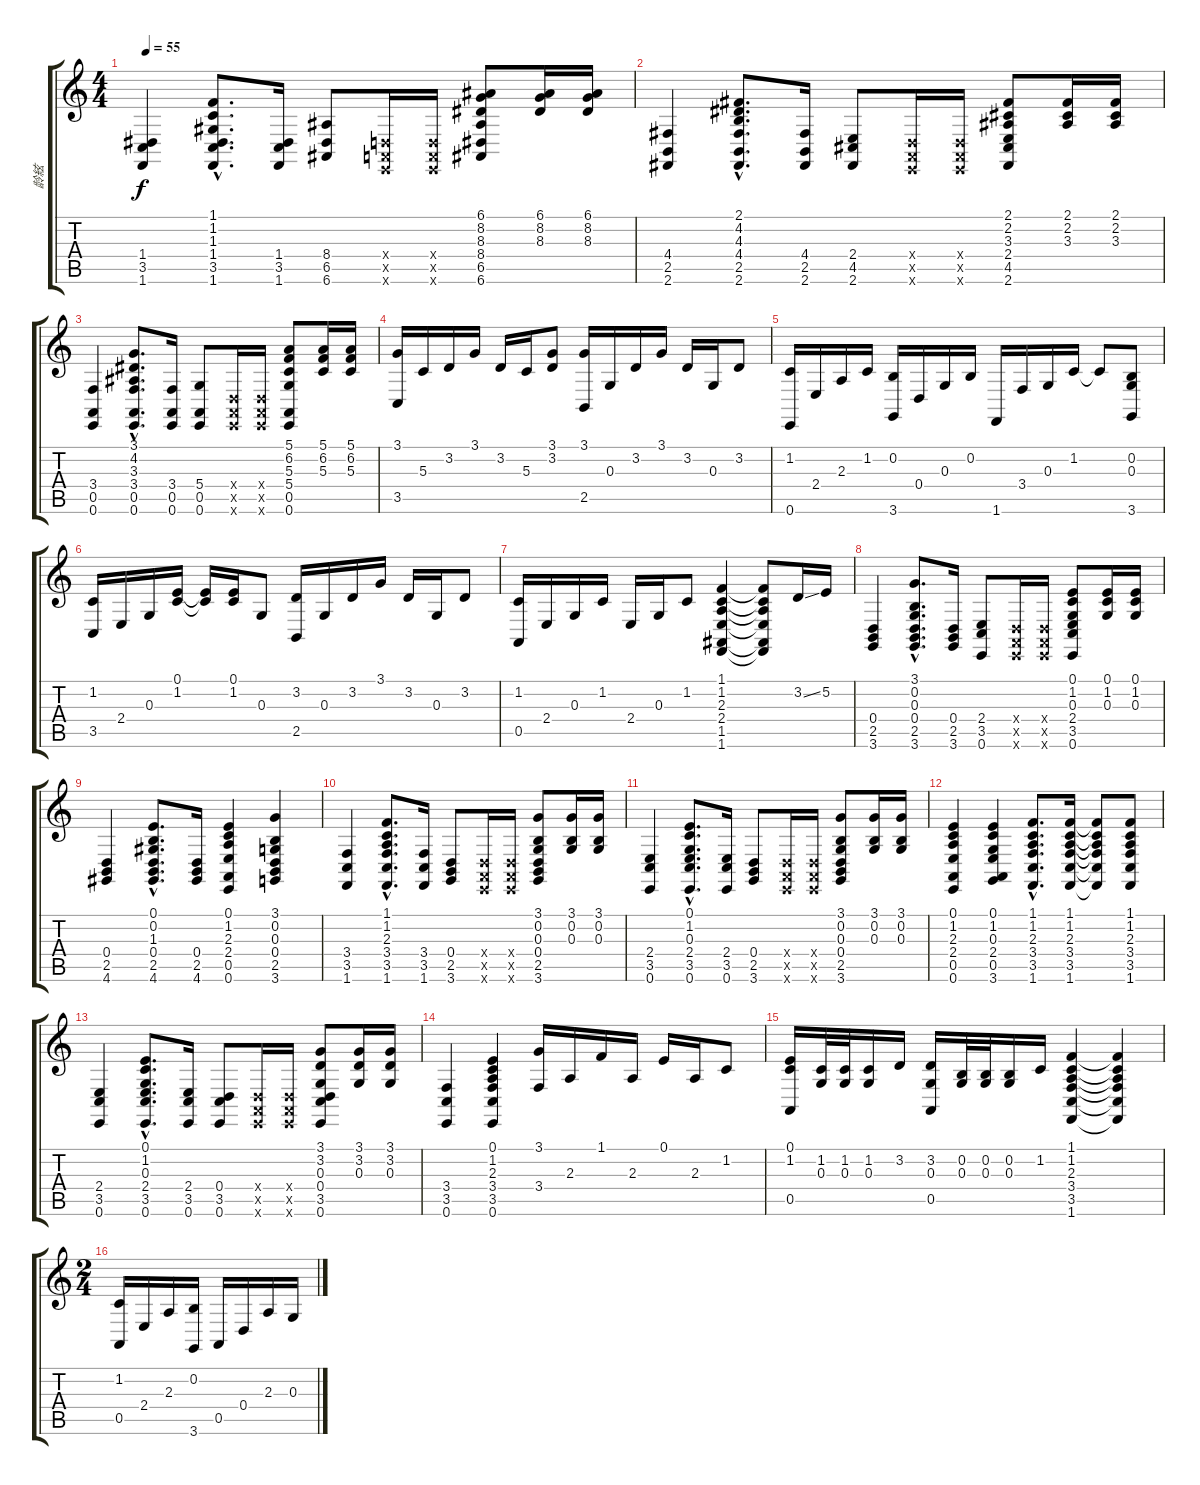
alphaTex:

\track ("龄絃" "龄絃") {instrument fx8scifi}
\staff {score tabs}
\tuning (E4 B3 G3 D3 A2 E2) {hide}
\ts (4 4)
\tempo 55
\clef g2
\ks c
(1.4 3.5 1.6).4{dy f} (1.1{hac} 1.2{hac} 1.3{hac} 1.4{hac} 3.5{hac} 1.6{hac}).8{d} (1.4 3.5 1.6).16 (8.4 6.5 6.6).8 (0.4{x} 0.5{x} 0.6{x}).16 (0.4{x} 0.5{x} 0.6{x}).16 (6.1 8.2 8.3 8.4 6.5 6.6).8 (6.1 8.2 8.3).16 (6.1 8.2 8.3).16 |
(4.4 2.5 2.6).4 (2.1{hac} 4.2{hac} 4.3{hac} 4.4{hac} 2.5{hac} 2.6{hac}).8{d} (4.4 2.5 2.6).16 (2.4 4.5 2.6).8 (0.4{x} 0.5{x} 0.6{x}).16 (0.4{x} 0.5{x} 0.6{x}).16 (2.1 2.2 3.3 2.4 4.5 2.6).8 (2.1 2.2 3.3).16 (2.1 2.2 3.3).16 |
(3.4 0.5 0.6).4 (3.1{hac} 4.2{hac} 3.3{hac} 3.4{hac} 0.5{hac} 0.6{hac}).8{d} (3.4 0.5 0.6).16 (5.4 0.5 0.6).8 (0.4{x} 0.5{x} 0.6{x}).16 (0.4{x} 0.5{x} 0.6{x}).16 (5.1 6.2 5.3 5.4 0.5 0.6).8 (5.1 6.2 5.3).16 (5.1 6.2 5.3).16 |
(3.1 3.5).16 5.3.16 3.2.16 3.1.16 3.2.16 5.3.16 (3.1 3.2).8 (3.1 2.5).16 0.3.16 3.2.16 3.1.16 3.2.16 0.3.16 3.2.8 |
(1.2 0.6).16 2.4.16 2.3.16 1.2.16 (0.2 3.6).16 0.4.16 0.3.16 0.2.16 1.6.16 3.4.16 0.3.16 1.2.16 1.2{t}.8 (0.2 0.3 3.6).8 |
(1.2 3.5).16 2.4.16 0.3.16 (0.1 1.2).16 (0.1{t} 1.2{t}).16 (0.1 1.2).16 0.3.8 (3.2 2.5).16 0.3.16 3.2.16 3.1.16 3.2.16 0.3.16 3.2.8 |
(1.2 0.5).16 2.4.16 0.3.16 1.2.16 2.4.16 0.3.16 1.2.8 (1.1 1.2 2.3 2.4 1.5 1.6).4 (1.1{t} 1.2{t} 2.3{t} 2.4{t} 1.5{t} 1.6{t}).8 3.2{ss}.16 5.2.16 |
(0.4 2.5 3.6).4 (3.1{hac} 0.2{hac} 0.3{hac} 0.4{hac} 2.5{hac} 3.6{hac}).8{d} (0.4 2.5 3.6).16 (2.4 3.5 0.6).8 (0.4{x} 0.5{x} 0.6{x}).16 (0.4{x} 0.5{x} 0.6{x}).16 (0.1 1.2 0.3 2.4 3.5 0.6).8 (0.1 1.2 0.3).16 (0.1 1.2 0.3).16 |
(0.4 2.5 4.6).4 (0.1{hac} 0.2{hac} 1.3{hac} 0.4{hac} 2.5{hac} 4.6{hac}).8{d} (0.4 2.5 4.6).16 (0.1 1.2 2.3 2.4 0.5 0.6).4 (3.1 0.2 0.3 0.4 2.5 3.6).4 |
(3.4 3.5 1.6).4 (1.1{hac} 1.2{hac} 2.3{hac} 3.4{hac} 3.5{hac} 1.6{hac}).8{d} (3.4 3.5 1.6).16 (0.4 2.5 3.6).8 (0.4{x} 0.5{x} 0.6{x}).16 (0.4{x} 0.5{x} 0.6{x}).16 (3.1 0.2 0.3 0.4 2.5 3.6).8 (3.1 0.2 0.3).16 (3.1 0.2 0.3).16 |
(2.4 3.5 0.6).4 (0.1{hac} 1.2{hac} 0.3{hac} 2.4{hac} 3.5{hac} 0.6{hac}).8{d} (2.4 3.5 0.6).16 (0.4 2.5 3.6).8 (0.4{x} 0.5{x} 0.6{x}).16 (0.4{x} 0.5{x} 0.6{x}).16 (3.1 0.2 0.3 0.4 2.5 3.6).8 (3.1 0.2 0.3).16 (3.1 0.2 0.3).16 |
(0.1 1.2 2.3 2.4 0.5 0.6).4 (0.1 1.2 0.3 2.4 0.5 3.6).4 (1.1{hac} 1.2{hac} 2.3{hac} 3.4{hac} 3.5{hac} 1.6{hac}).8{d} (1.1 1.2 2.3 3.4 3.5 1.6).16 (1.1{t} 1.2{t} 2.3{t} 3.4{t} 3.5{t} 1.6{t}).8 (1.1 1.2 2.3 3.4 3.5 1.6).8 |
(2.4 3.5 0.6).4 (0.1{hac} 1.2{hac} 0.3{hac} 2.4{hac} 3.5{hac} 0.6{hac}).8{d} (2.4 3.5 0.6).16 (0.4 3.5 0.6).8 (0.4{x} 0.5{x} 0.6{x}).16 (0.4{x} 0.5{x} 0.6{x}).16 (3.1 3.2 0.3 0.4 3.5 0.6).8 (3.1 3.2 0.3).16 (3.1 3.2 0.3).16 |
(3.4 3.5 0.6).4 (0.1 1.2 2.3 3.4 3.5 0.6).4 (3.1 3.4).16 2.3.16 1.1.16 2.3.16 0.1.16 2.3.16 1.2.8 |
(0.1 1.2 0.5).16 (1.2 0.3).32 (1.2 0.3).32 (1.2 0.3).16 3.2.16 (3.2 0.3 0.5).16 (0.2 0.3).32 (0.2 0.3).32 (0.2 0.3).16 1.2.16 (1.1 1.2 2.3 3.4 3.5 1.6).4 (1.1{t} 1.2{t} 2.3{t} 3.4{t} 3.5{t} 1.6{t}).4 |
\ts (2 4)
(1.2 0.5).16 2.4.16 2.3.16 (0.2 3.6).16 0.5.16 0.4.16 2.3.16 0.3.16
